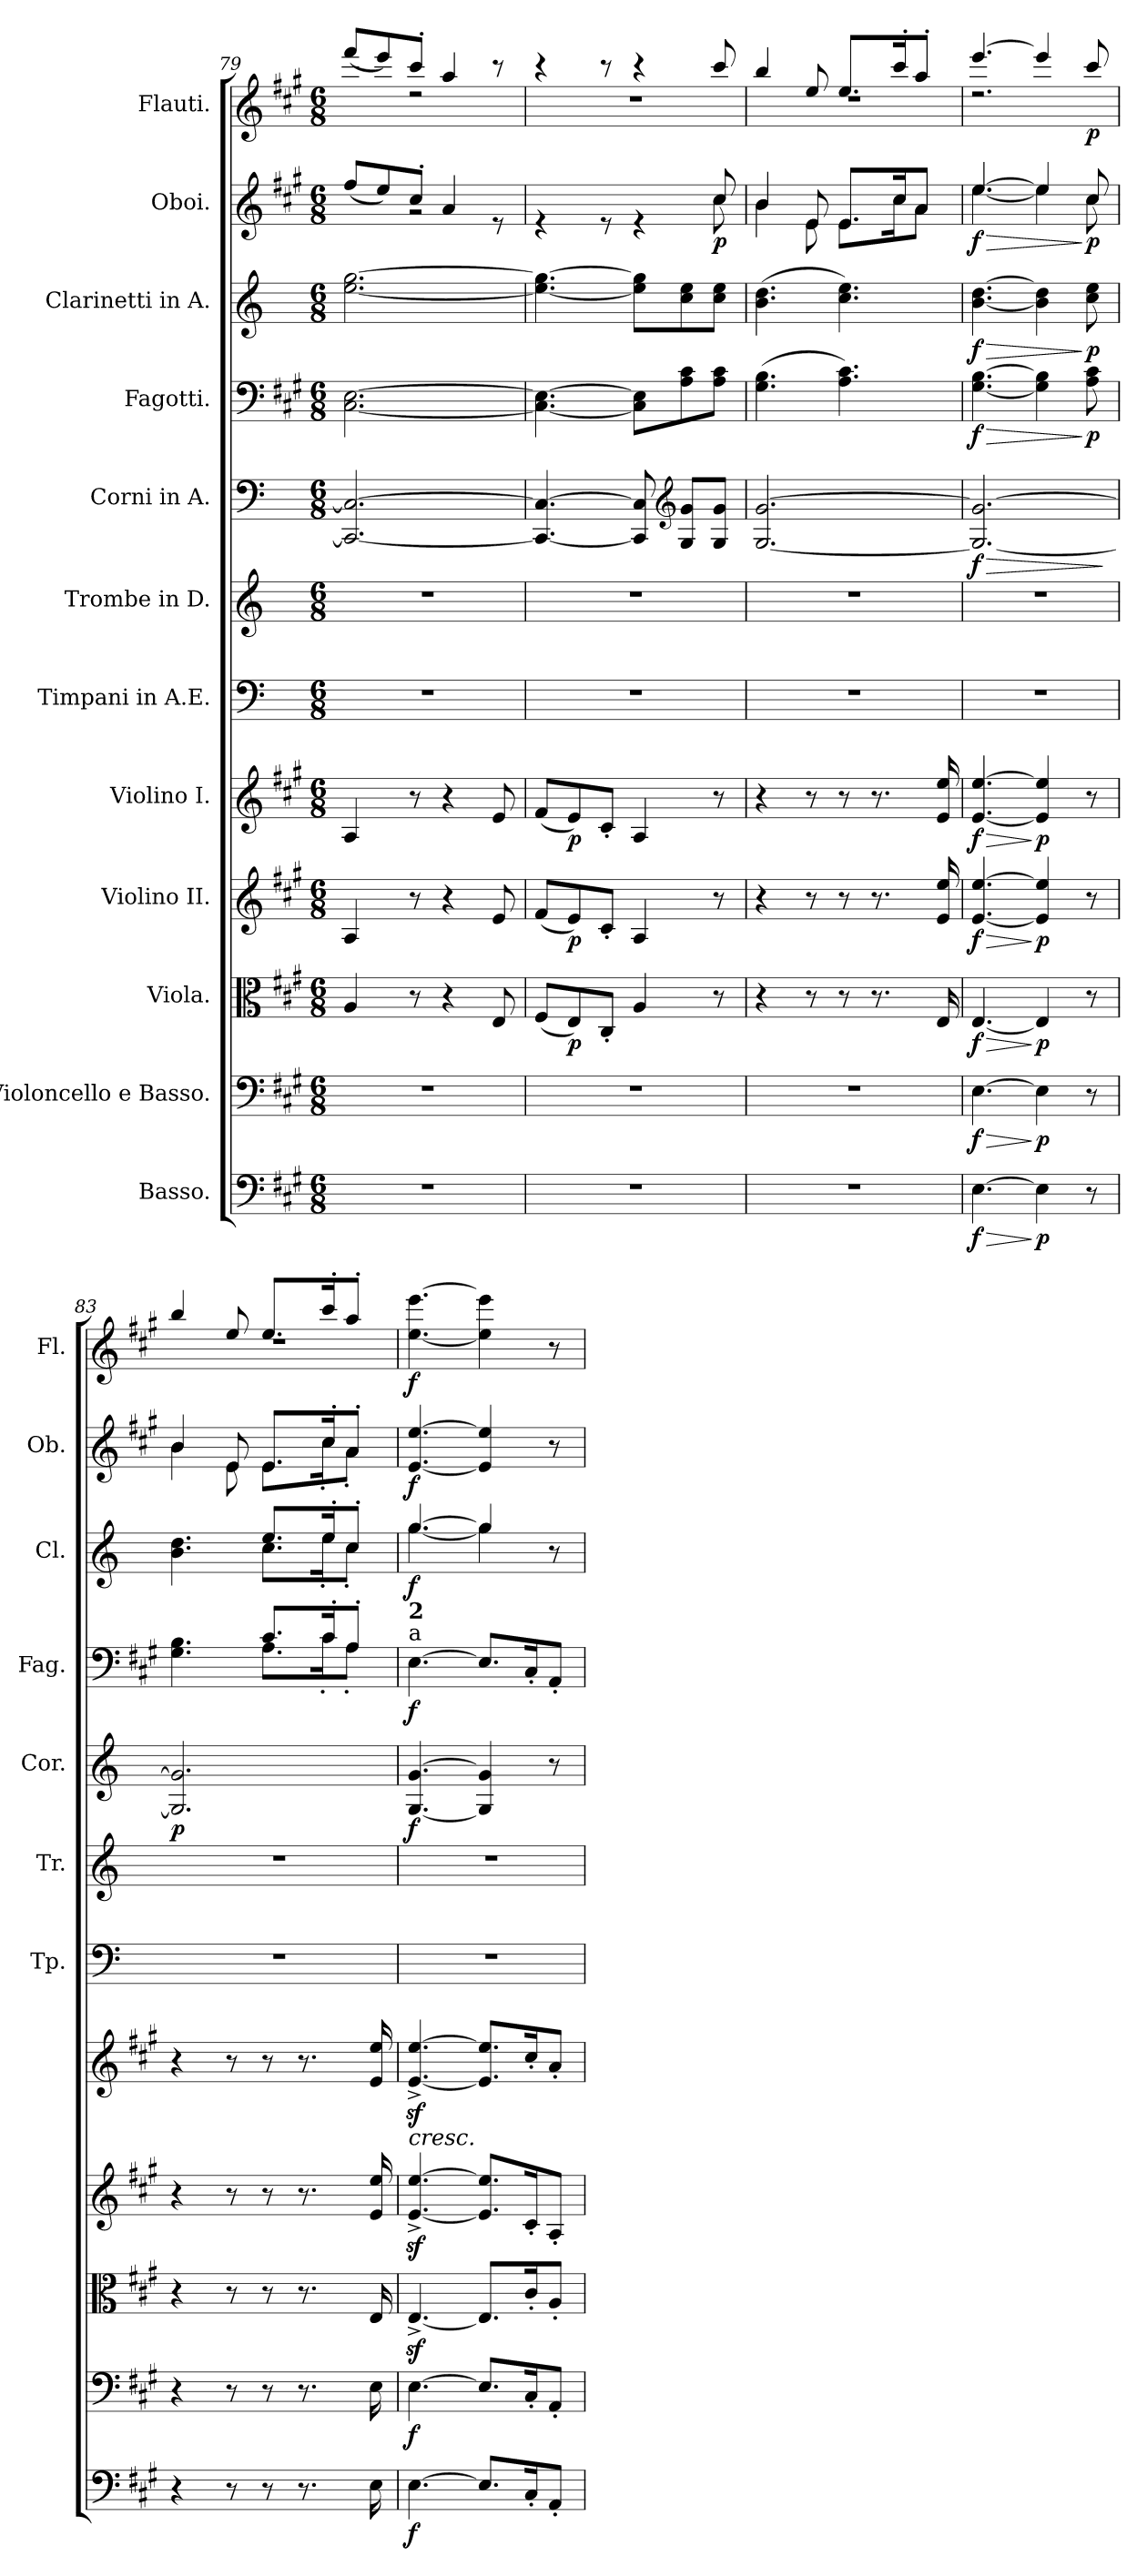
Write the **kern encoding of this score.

**kern	**dynam	**kern	**dynam	**kern	**dynam	**kern	**dynam	**kern	**dynam	**kern	**kern	**kern	**dynam	**kern	**dynam	**kern	**dynam	**kern	**dynam	**kern	**dynam
*part12	*part12	*part11	*part11	*part10	*part10	*part9	*part9	*part8	*part8	*part7	*part6	*part5	*part5	*part4	*part4	*part3	*part3	*part2	*part2	*part1	*part1
*staff12	*staff12	*staff11	*staff11	*staff10	*staff10	*staff9	*staff9	*staff8	*staff8	*staff7	*staff6	*staff5	*staff5	*staff4	*staff4	*staff3	*staff3	*staff2	*staff2	*staff1	*staff1
*I"Basso.	*	*I"Violoncello e Basso.	*	*I"Viola.	*	*I"Violino II.	*	*I"Violino I.	*	*I"Timpani in A.E.	*I"Trombe in D.	*I"Corni in A.	*	*I"Fagotti.	*	*I"Clarinetti in A.	*	*I"Oboi.	*	*I"Flauti.	*
*	*	*	*	*	*	*	*	*	*	*I'Tp.	*I'Tr.	*I'Cor.	*	*I'Fag.	*	*I'Cl.	*	*I'Ob.	*	*I'Fl.	*
*clefF4	*	*clefF4	*	*clefC3	*	*clefG2	*	*clefG2	*	*clefF4	*clefG2	*clefF4	*	*clefF4	*	*clefG2	*	*clefG2	*	*clefG2	*
*ITrd7c12	*	*	*	*	*	*	*	*	*	*	*ITrd-1c-2	*ITrd2c3	*	*	*	*ITrd2c3	*	*	*	*	*
*k[f#c#g#]	*	*k[f#c#g#]	*	*k[f#c#g#]	*	*k[f#c#g#]	*	*k[f#c#g#]	*	*k[]	*k[f#c#]	*k[f#c#g#]	*	*k[f#c#g#]	*	*k[f#c#g#]	*	*k[f#c#g#]	*	*k[f#c#g#]	*
*M6/8	*	*M6/8	*	*M6/8	*	*M6/8	*	*M6/8	*	*M6/8	*M6/8	*M6/8	*	*M6/8	*	*M6/8	*	*M6/8	*	*M6/8	*
=79	=79	=79	=79	=79	=79	=79	=79	=79	=79	=79	=79	=79	=79	=79	=79	=79	=79	=79	=79	=79	=79
*	*	*	*	*	*	*	*	*	*	*	*	*	*	*	*	*	*	*^	*	*^	*
2.r	.	2.r	.	4A/	.	4A/	.	4A/	.	2.r	2.r	2.AAA/_ 2.AA/_	.	[2.C#\ [2.E\	.	[2.cc#\ [2.ee\	.	(<8ff#/L	4ryy	.	(>8fff#/L	4ryy	.
.	.	.	.	.	.	.	.	.	.	.	.	.	.	.	.	.	.	8ee/)	.	.	8eee/)	.	.
.	.	.	.	8r	.	8r	.	8r	.	.	.	.	.	.	.	.	.	8cc#'/J	2rg	.	8ccc#'/J	2rdd	.
.	.	.	.	4r	.	4r	.	4r	.	.	.	.	.	.	.	.	.	4a/	.	.	4aa/	.	.
.	.	.	.	8E/	.	8e/	.	8e/	.	.	.	.	.	.	.	.	.	8re	.	.	8r	.	.
=80	=80	=80	=80	=80	=80	=80	=80	=80	=80	=80	=80	=80	=80	=80	=80	=80	=80	=80	=80	=80	=80	=80	=80
!	!	!	!	!	!LO:DY:b	!	!	!	!	!	!	!	!	!	!	!	!	!	!	!	!	!	!
!	!	!	!	!	!LO:DY:n=1:b	!	!LO:DY:b	!	!	!	!	!	!	!	!	!	!	!	!	!	!	!	!
!	!	!	!	!	!	!	!LO:DY:n=1:b	!	!LO:DY:b	!	!	!	!	!	!	!	!	!	!	!	!	!	!
!	!	!	!	!	!	!	!	!	!LO:DY:n=1:b	!	!	!	!	!	!	!	!	!	!	!	!	!	!
2.r	.	2.r	.	(<8F#/L	sfp f	(<8f#/L	sfp f	(<8f#/L	sfp f	2.r	2.r	4.AAA/_ 4.AA/_	.	4.C#\_ 4.E\_	.	4.cc#\_ 4.ee\_	.	4re	8ryy	.	4r	2.rdd	.
!	!	!	!	!	!LO:DY:n=2:b	!	!LO:DY:n=2:b	!	!LO:DY:n=2:b	!	!	!	!	!	!	!	!	!	!	!	!	!	!
*	*	*	*	*	*	*	*	*	*	*	*	*	*	*	*	*	*	*v	*v	*	*	*	*
.	.	.	.	8E/)	p	8e/)	p	8e/)	p	.	.	.	.	.	.	.	.	.	.	.	.	.
.	.	.	.	8C#'/J	.	8c#'/J	.	8c#'/J	.	.	.	.	.	.	.	.	.	8re	.	8r	.	.
.	.	.	.	4A/	.	4A/	.	4A/	.	.	.	8AAA/] 8AA/]	.	8C#\] 8E\]L	.	8cc#\] 8ee\]L	.	4re	.	4r	.	.
*	*	*	*	*	*	*	*	*	*	*	*	*clefG2	*	*	*	*	*	*	*	*	*	*
.	.	.	.	.	.	.	.	.	.	.	.	8E/ 8e/L	.	8A\ 8c#\	.	8a\ 8cc#\	.	.	.	.	.	.
*	*	*	*	*	*	*	*	*	*	*	*	*	*	*	*	*	*	*^	*	*	*	*
!	!	!	!	!	!	!	!	!	!	!	!	!	!	!	!	!	!	!	!	!LO:DY:b	!	!	!
.	.	.	.	8r	.	8r	.	8r	.	.	.	8E/ 8e/J	.	8A\ 8c#\J	.	8a\ 8cc#\J	.	8cc#/	8cc#\	p	8ccc#/	.	.
!!LO:PB:g=z	!!
=81	=81	=81	=81	=81	=81	=81	=81	=81	=81	=81	=81	=81	=81	=81	=81	=81	=81	=81	=81	=81	=81	=81	=81
2.r	.	2.r	.	4r	.	4r	.	4r	.	2.r	2.r	[2.E/ [2.e/	.	(>4.G#\ 4.B\	.	(>4.g#\ 4.b\	.	4b/	4b\	.	4bb/	2.rdd	.
.	.	.	.	8r	.	8r	.	8r	.	.	.	.	.	.	.	.	.	8e/	8e\	.	8ee/	.	.
.	.	.	.	8r	.	8r	.	8r	.	.	.	.	.	4.A\ 4.c#\)	.	4.a\ 4.cc#\)	.	8.e/L	8.e\L	.	8.ee/L	.	.
.	.	.	.	8.r	.	8.r	.	8.r	.	.	.	.	.	.	.	.	.	.	.	.	.	.	.
.	.	.	.	.	.	.	.	.	.	.	.	.	.	.	.	.	.	16cc#/K	16cc#\K	.	16ccc#'/K	.	.
.	.	.	.	.	.	.	.	.	.	.	.	.	.	.	.	.	.	8a/J	8a\J	.	8aa'/J	.	.
.	.	.	.	16E/	.	16e/ 16ee/	.	16e/ 16ee/	.	.	.	.	.	.	.	.	.	.	.	.	.	.	.
!!LO:PB:g=z	!!
=82	=82	=82	=82	=82	=82	=82	=82	=82	=82	=82	=82	=82	=82	=82	=82	=82	=82	=82	=82	=82	=82	=82	=82
!	!LO:HP:b	!	!LO:HP:b	!	!LO:HP:b	!	!LO:HP:b	!	!LO:HP:b	!	!	!	!LO:HP:b	!	!LO:HP:b	!	!LO:HP:b	!	!	!LO:HP:b	!	!	!LO:HP:b
!	!LO:DY:n=1:b	!	!LO:DY:n=1:b	!	!LO:DY:n=1:b	!	!LO:DY:n=1:b	!	!LO:DY:n=1:b	!	!	!	!LO:DY:n=1:b	!	!LO:DY:n=1:b	!	!LO:DY:n=1:b	!	!	!LO:DY:n=1:b	!	!	!LO:DY:n=1:b
[4.EE\	> f	[4.E\	> f	[4.E/	> f	[4.e/ [4.ee/	> f	[4.e/ [4.ee/	> f	2.r	2.r	2.E/_ 2.e/_	> f	[4.G#\ [4.B\	> f	[4.g#\ [4.b\	> f	[4.ee/	[4.ee\	> f	[4.eee/	2.rdd	> f
!	!LO:DY:n=2:b	!	!LO:DY:n=2:b	!	!LO:DY:n=2:b	!	!LO:DY:n=2:b	!	!LO:DY:n=2:b	!	!	!	!	!	!	!	!	!	!	!	!	!	!
4EE\]	] p	4E\]	] p	4E/]	] p	4e/] 4ee/]	] p	4e/] 4ee/]	] p	.	.	.	.	4G#\] 4B\]	.	4g#\] 4b\]	.	4ee/]	4ee\]	.	4eee/]	.	.
!	!	!	!	!	!	!	!	!	!	!	!	!	!	!	!LO:DY:n=2:b	!	!LO:DY:n=2:b	!	!	!LO:DY:n=2:b	!	!	!LO:DY:n=2:b
8r	.	8r	.	8r	.	8r	.	8r	.	.	.	.	.	8A\ 8c#\	] p	8a\ 8cc#\	] p	8cc#/	8cc#\	] p	8ccc#/	.	] p
*	*	*	*	*	*	*	*	*	*	*	*	*	*	*	*	*	*	*v	*v	*	*	*	*
*	*	*	*	*	*	*	*	*	*	*	*	*	*	*	*	*	*	*	*	*v	*v	*
.	.	.	.	.	.	.	.	.	.	.	.	.	]	.	.	.	.	.	.	.	.
=83	=83	=83	=83	=83	=83	=83	=83	=83	=83	=83	=83	=83	=83	=83	=83	=83	=83	=83	=83	=83	=83
*	*	*	*	*	*	*	*	*	*	*	*	*	*	*^	*	*^	*	*^	*	*^	*
!	!	!	!	!	!	!	!	!	!	!	!	!	!LO:DY:b	!	!	!	!	!	!	!	!	!	!	!	!
4r	.	4r	.	4r	.	4r	.	4r	.	2.r	2.r	2.E/] 2.e/]	p	4.G#\ 4.B\	4.ryy	.	4.g#\ 4.b\	4.ryy	.	4b/	4b\	.	4bb/	2.rdd	.
8r	.	8r	.	8r	.	8r	.	8r	.	.	.	.	.	.	.	.	.	.	.	8e/	8e\	.	8ee/	.	.
8r	.	8r	.	8r	.	8r	.	8r	.	.	.	.	.	8.c#/L	8.A\L	.	8.cc#/L	8.a\L	.	8.e/L	8.e\L	.	8.ee/L	.	.
8.r	.	8.r	.	8.r	.	8.r	.	8.r	.	.	.	.	.	.	.	.	.	.	.	.	.	.	.	.	.
.	.	.	.	.	.	.	.	.	.	.	.	.	.	16c#'/K	16c#'\K	.	16cc#'/K	16cc#'\K	.	16cc#'/K	16cc#'\K	.	16ccc#'/K	.	.
.	.	.	.	.	.	.	.	.	.	.	.	.	.	8A'/J	8A'\J	.	8a'/J	8a'\J	.	8a'/J	8a'\J	.	8aa'/J	.	.
16EE\	.	16E\	.	16E/	.	16e/ 16ee/	.	16e/ 16ee/	.	.	.	.	.	.	.	.	.	.	.	.	.	.	.	.	.
*	*	*	*	*	*	*	*	*	*	*	*	*	*	*	*	*	*	*	*	*v	*v	*	*	*	*
*	*	*	*	*	*	*	*	*	*	*	*	*	*	*v	*v	*	*	*	*	*	*	*v	*v	*
=84	=84	=84	=84	=84	=84	=84	=84	=84	=84	=84	=84	=84	=84	=84	=84	=84	=84	=84	=84	=84	=84	=84
!	!	!	!	!	!	!	!	!	!	!	!	!	!	!LO:TX:a:t=a	!	!	!	!	!	!	!	!
!	!	!	!	!	!	!	!	!	!	!	!	!	!	!LO:TX:a:B:t=2	!	!	!	!	!	!	!	!
!	!	!	!	!	!	!	!	!LO:TX:b:i:t=cresc.	!	!	!	!	!	!	!	!	!	!	!	!	!	!
!	!LO:DY:b	!	!LO:DY:b	!	!	!	!	!	!	!	!	!	!LO:DY:b	!	!LO:DY:b	!	!	!LO:DY:b	!	!LO:DY:b	!	!LO:DY:b
[4.EE\	f	[4.E\	f	[4.Ez<^/	.	[4.e/z<^ [4.ee/z<^	.	[4.e/z<^ [4.ee/z<^	.	2.r	2.r	[4.E/ [4.e/	f	[4.E\	f	[4.ee/	[4.ee\	f	[4.e/ [4.ee/	f	[4.ee\ [4.eee\	f
8.EE/L]	.	8.E/L]	.	8.E/L]	.	8.e/] 8.ee/]L	.	8.e/] 8.ee/]L	.	.	.	4E/] 4e/]	.	8.E/L]	.	4ee/]	4ee\]	.	4e/] 4ee/]	.	4ee\] 4eee\]	.
16CC#'/K	.	16C#'/K	.	16c#'/K	.	16c#'/K	.	16cc#'/K	.	.	.	.	.	16C#'/K	.	.	.	.	.	.	.	.
8AAA'/J	.	8AA'/J	.	8A'/J	.	8A'/J	.	8a'/J	.	.	.	8r	.	8AA'/J	.	8r	8ryy	.	8r	.	8r	.
*	*	*	*	*	*	*	*	*	*	*	*	*	*	*	*	*v	*v	*	*	*	*	*
=	=	=	=	=	=	=	=	=	=	=	=	=	=	=	=	=	=	=	=	=	=
*-	*-	*-	*-	*-	*-	*-	*-	*-	*-	*-	*-	*-	*-	*-	*-	*-	*-	*-	*-	*-	*-
